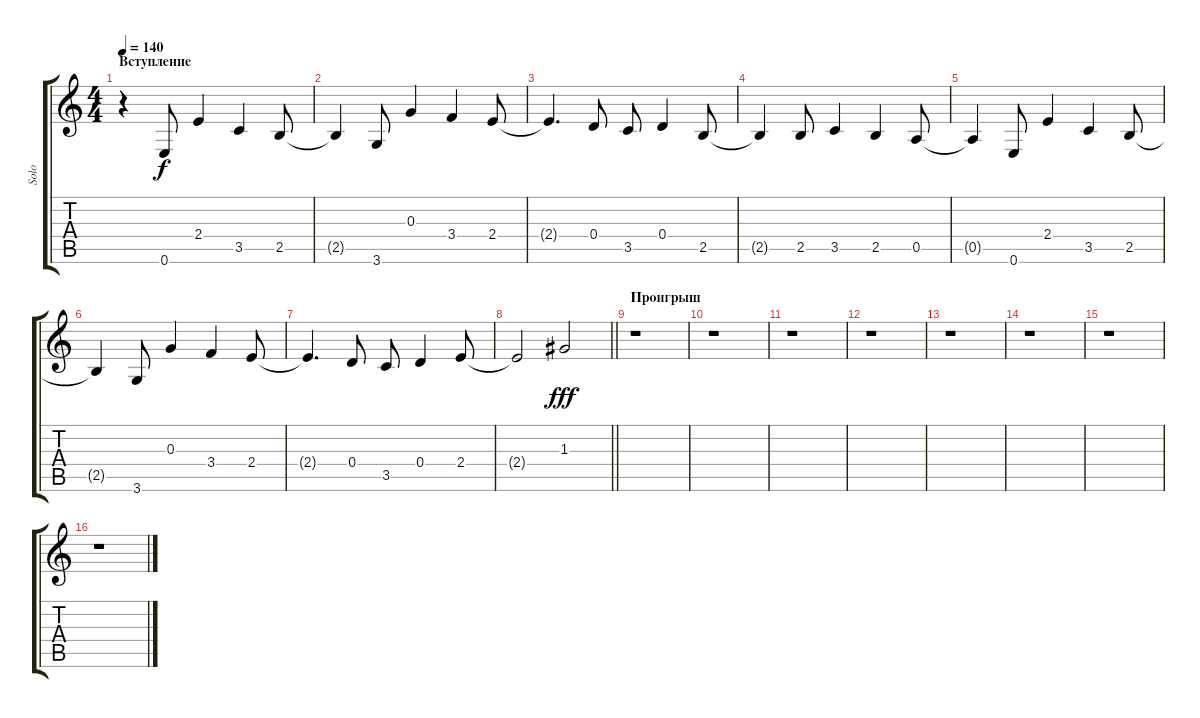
\track ("Solo" "Solo") {instrument electricguitarclean}
\staff {score tabs}
\tuning (E4 B3 G3 D3 A2 E2) {hide}
\ts (4 4)
\section ("" "Вступление")
\tempo 140
\clef g2
\ks c
r.4{dy f instrument electricguitarclean} 0.6.8 2.4.4 3.5.4 2.5.8 |
2.5{t}.4 3.6.8 0.3.4 3.4.4 2.4.8 |
2.4{t}.4{d} 0.4.8 3.5.8 0.4.4 2.5.8 |
2.5{t}.4 2.5.8 3.5.4 2.5.4 0.5.8 |
0.5{t}.4 0.6.8 2.4.4 3.5.4 2.5.8 |
2.5{t}.4 3.6.8 0.3.4 3.4.4 2.4.8 |
2.4{t}.4{d} 0.4.8 3.5.8 0.4.4 2.4.8 |
\barLineRight lightlight
2.4{t}.2 1.3.2{dy fff} |
\section ("" "Проигрыш")
r.1 |
r.1 |
r.1 |
r.1 |
r.1 |
r.1 |
r.1 |
r.1
